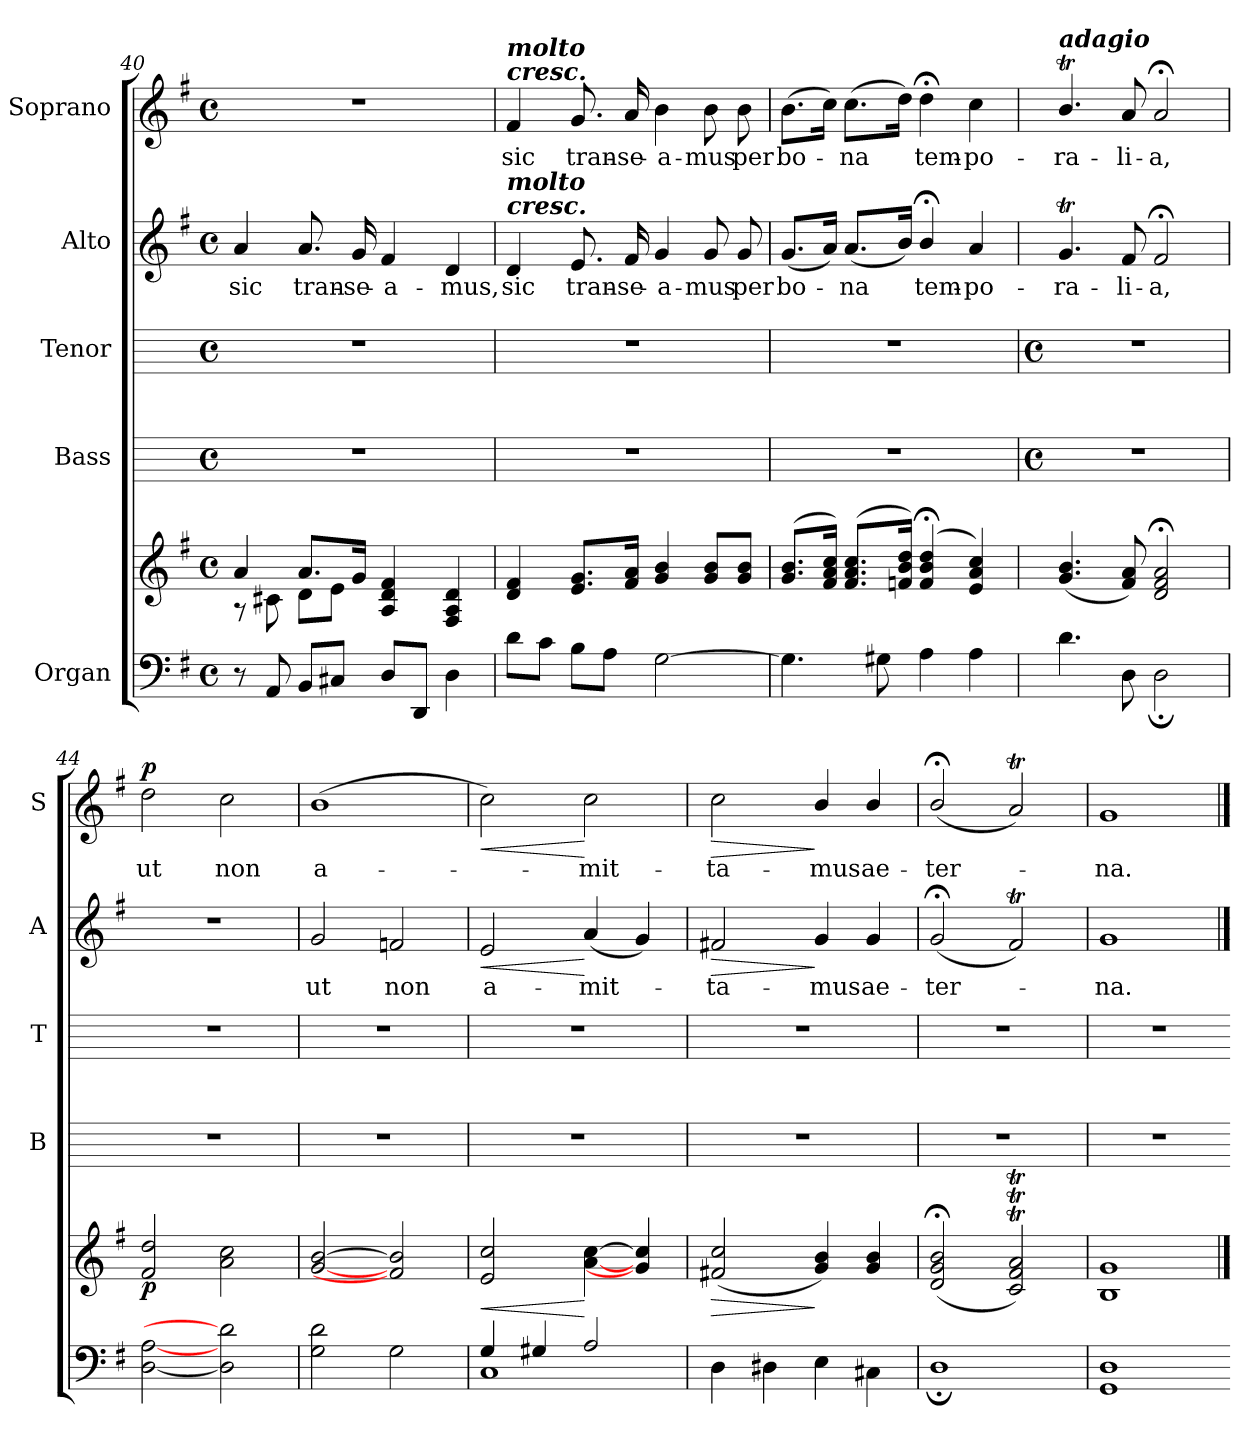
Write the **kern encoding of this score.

**kern	**kern	**dynam	**kern	**kern	**kern	**text	**dynam	**kern	**text	**dynam
*part5	*part5	*part5	*part4	*part3	*part2	*part2	*part2	*part1	*part1	*part1
*staff6	*staff5	*staff5/6	*staff4	*staff3	*staff2	*staff2	*staff2	*staff1	*staff1	*staff1
*I"Organ	*	*	*I"Bass	*I"Tenor	*I"Alto	*	*	*I"Soprano	*	*
*	*	*	*I'B	*I'T	*I'A	*	*	*I'S	*	*
*clefF4	*clefG2	*	*	*	*clefG2	*	*	*clefG2	*	*
*k[f#]	*k[f#]	*	*	*	*k[f#]	*	*	*k[f#]	*	*
*G:	*G:	*	*	*	*G:	*	*	*G:	*	*
*M4/4	*M4/4	*	*M4/4	*M4/4	*M4/4	*	*	*M4/4	*	*
*met(c)	*met(c)	*	*met(c)	*met(c)	*met(c)	*	*	*met(c)	*	*
=40	=40	=40	=40	=40	=40	=40	=40	=40	=40	=40
*	*^	*	*	*	*	*	*	*	*	*
!	!	!	!	!	!	!	!LO:LY:b	!	!	!	!
8r	4a/	8r	.	1r	1r	4a	sic	.	1r	.	.
8AA	.	8c#X\	.	.	.	.	.	.	.	.	.
!	!	!	!	!	!	!	!LO:LY:b	!	!	!	!
8BBL	8.a/L	8d\L	.	.	.	8.a	tran-	.	.	.	.
8C#XJ	.	8e\J	.	.	.	.	.	.	.	.	.
!	!	!	!	!	!	!	!LO:LY:b	!	!	!	!
.	16g/J	.	.	.	.	16g	-se-	.	.	.	.
!	!	!	!	!	!	!	!LO:LY:b	!	!	!	!
8DL	4A/ 4d/ 4f#/	2ryy	.	.	.	4f#	-a-	.	.	.	.
8DDJ	.	.	.	.	.	.	.	.	.	.	.
!	!	!	!	!	!	!	!LO:LY:b	!	!	!	!
4D	4F#/ 4A/ 4d/	.	.	.	.	4d	-mus,	.	.	.	.
=41	=41	=41	=41	=41	=41	=41	=41	=41	=41	=41	=41
!	!	!	!	!	!	!	!	!	!LO:TX:a:Bi:t=cresc.	!	!
!	!	!	!	!	!	!	!	!	!LO:TX:a:Bi:t=molto	!	!
!	!	!	!	!	!	!LO:TX:a:Bi:t=cresc.	!	!	!	!	!
!	!	!	!	!	!	!LO:TX:a:Bi:t=molto	!	!	!	!	!
!	!	!	!	!	!	!	!LO:LY:b	!	!	!LO:LY:b	!
8dL	4d/ 4f#/	1ryy	.	1r	1r	4d	sic	.	4f#	sic	.
8cJ	.	.	.	.	.	.	.	.	.	.	.
!	!	!	!	!	!	!	!LO:LY:b	!	!	!LO:LY:b	!
8BL	8.e/ 8.g/L	.	.	.	.	8.e	tran-	.	8.g	tran-	.
8AJ	.	.	.	.	.	.	.	.	.	.	.
!	!	!	!	!	!	!	!LO:LY:b	!	!	!LO:LY:b	!
.	16f#/ 16a/J	.	.	.	.	16f#	-se-	.	16a	-se-	.
!	!	!	!	!	!	!	!LO:LY:b	!	!	!LO:LY:b	!
[2G	4g/ 4b/	.	.	.	.	4g	-a-	.	4b	-a-	.
!	!	!	!	!	!	!	!LO:LY:b	!	!	!LO:LY:b	!
.	8g/ 8b/L	.	.	.	.	8g	-mus	.	8b	-mus	.
!	!	!	!	!	!	!	!LO:LY:b	!	!	!LO:LY:b	!
.	8g/ 8b/J	.	.	.	.	8g	per	.	8b	per	.
=42	=42	=42	=42	=42	=42	=42	=42	=42	=42	=42	=42
!	!	!	!	!	!	!	!LO:LY:b	!	!	!LO:LY:b	!
4.G]	(>8.g/ 8.b/L	1ryy	.	1r	1r	(<8.gL	bo-	.	(>8.bL	bo-	.
.	16f#/ 16a/ 16cc/J)	.	.	.	.	16aJ)	.	.	16ccJ)	.	.
!	!	!	!	!	!	!	!LO:LY:b	!	!	!LO:LY:b	!
.	(>8.f#/ 8.a/ 8.cc/L	.	.	.	.	(<8.aL	na	.	(>8.ccL	na	.
8G#X	.	.	.	.	.	.	.	.	.	.	.
.	16fn/ 16b/ 16dd/J)	.	.	.	.	16bJ)	.	.	16ddJ)	.	.
!	!	!	!	!	!	!	!LO:LY:b	!	!	!LO:LY:b	!
4A	(>4f/;< 4b/;< 4dd/;<	.	.	.	.	4b;</	tem-	.	4dd;<	tem-	.
!	!	!	!	!	!	!	!LO:LY:b	!	!	!LO:LY:b	!
4A	4e/ 4a/ 4cc/)	.	.	.	.	4a	-po-	.	4cc	-po-	.
*	*v	*v	*	*	*	*	*	*	*	*	*
!!LO:LB:g=z
=43	=43	=43	=43	=43	=43	=43	=43	=43	=43	=43
*	*	*	*M4/4	*M4/4	*	*	*	*	*	*
*	*	*	*met(c)	*met(c)	*	*	*	*	*	*
*^	*	*	*	*	*	*	*	*	*	*
!	!	!	!	!	!	!	!	!	!LO:TX:a:Bi:t=adagio	!	!
!	!	!	!	!	!	!	!LO:LY:b	!	!	!LO:LY:b	!
1ryy	4.d	(<4.g/ 4.b/	.	1r	1r	4.gT	-ra-	.	4.bt/	-ra-	.
!	!	!	!	!	!	!	!LO:LY:b	!	!	!LO:LY:b	!
.	8D	8f# 8a)	.	.	.	8f#	-li-	.	8a	-li-	.
!	!	!	!	!	!	!	!LO:LY:b	!	!	!LO:LY:b	!
.	2D;<	2d;< 2f#;< 2a;<	.	.	.	2f#;<	-a,	.	2a;<	-a,	.
=44	=44	=44	=44	=44	=44	=44	=44	=44	=44	=44	=44
!	!	!	!LO:DY:b	!	!	!	!	!	!	!LO:LY:b	!LO:DY:b
1ryy	[2D [2A	2f# 2dd	p	1r	1r	1r	.	.	2dd	ut	p
!	!	!	!	!	!	!	!	!	!	!LO:LY:b	!
.	2D] 2d]	2a 2cc	.	.	.	.	.	.	2cc	non	.
=45	=45	=45	=45	=45	=45	=45	=45	=45	=45	=45	=45
!	!	!	!	!	!	!	!LO:LY:b	!	!	!LO:LY:b	!
1ryy	2G 2d	[2g [2b	.	1r	1r	2g	ut	.	(>1b	a-	.
!	!	!	!	!	!	!	!LO:LY:b	!	!	!	!
.	2G	2f] 2b]	.	.	.	2fn	non	.	.	.	.
=46	=46	=46	=46	=46	=46	=46	=46	=46	=46	=46	=46
!	!	!	!LO:HP:b	!	!	!	!LO:LY:b	!LO:HP:b	!	!	!LO:HP:b
4G/	1C	2e 2cc	<	1r	1r	2e	a-	<	2cc)	.	<
4G#X/	.	.	.	.	.	.	.	.	.	.	.
!	!	!	!	!	!	!	!LO:LY:b	!	!	!LO:LY:b	!
2A/	.	[4a [4cc	[	.	.	(<4a	-mit-	[	2cc	mit-	[
.	.	4g] 4cc]	.	.	.	4g)	.	.	.	.	.
=47	=47	=47	=47	=47	=47	=47	=47	=47	=47	=47	=47
!	!	!	!LO:HP:b	!	!	!	!LO:LY:b	!LO:HP:b	!	!LO:LY:b	!LO:HP:b
1ryy	4D	(<2f#X 2cc	>	1r	1r	2f#X	ta-	>	2cc	-ta-	>
.	4D#X	.	.	.	.	.	.	.	.	.	.
!	!	!	!	!	!	!	!LO:LY:b	!	!	!LO:LY:b	!
.	4E	4g/ 4b/)	]	.	.	4g	-mus	]	4b/	-mus	]
!	!	!	!	!	!	!	!LO:LY:b	!	!	!LO:LY:b	!
.	4C#X	4g/ 4b/	.	.	.	4g	ae-	.	4b/	ae-	.
=48	=48	=48	=48	=48	=48	=48	=48	=48	=48	=48	=48
!	!	!	!	!	!	!	!LO:LY:b	!	!	!LO:LY:b	!
1ryy	1D;<	(>2d/;< 2g/;< 2b/;<	.	1r	1r	(<2g;<	-ter-	.	(<2b;</	-ter-	.
.	.	2cT 2f#T 2aT)	.	.	.	2f#t)	.	.	2aT)	.	.
=49	=49	=49	=49	=49	=49	=49	=49	=49	=49	=49	=49
!	!	!	!	!	!	!	!LO:LY:b	!	!	!LO:LY:b	!
1ryy	1GG 1D	1B 1g	.	1r	1r	1g	na.	.	1g	na.	.
*v	*v	*	*	*	*	*	*	*	*	*	*
==	==	==	=	=	==	==	==	==	==	==
*-	*-	*-	*-	*-	*-	*-	*-	*-	*-	*-
